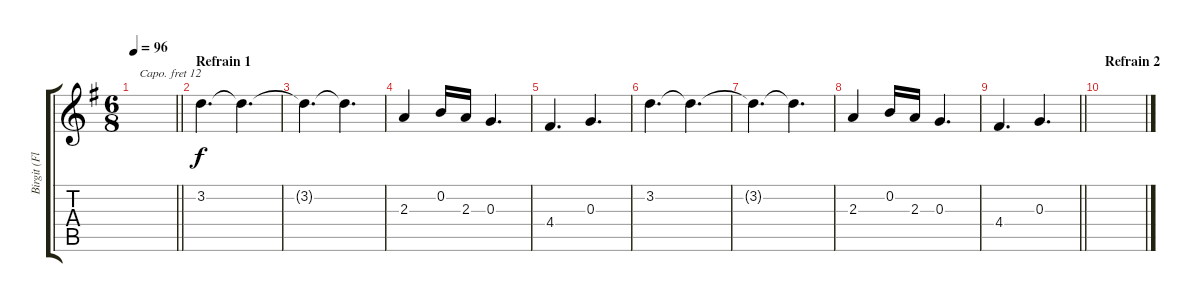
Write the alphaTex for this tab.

\track ("Birgit (Flöte)" "Birgit (Fl") {instrument flute}
\staff {score tabs}
\capo 12
\tuning (E4 B3 G3 D3 A2 E2) {hide}
\ts (6 8)
\tempo 96
\clef g2
\barLineRight lightlight
\ks g
|
\section ("" "Refrain 1")
3.2.4{d} 3.2{t}.4{d} |
3.2{t}.4{d} 3.2{t}.4{d} |
2.3.4 0.2.16 2.3.16 0.3.4{d} |
4.4.4{d} 0.3.4{d} |
3.2.4{d} 3.2{t}.4{d} |
3.2{t}.4{d} 3.2{t}.4{d} |
2.3.4 0.2.16 2.3.16 0.3.4{d} |
\barLineRight lightlight
4.4.4{d} 0.3.4{d} |
\section ("" "Refrain 2")
